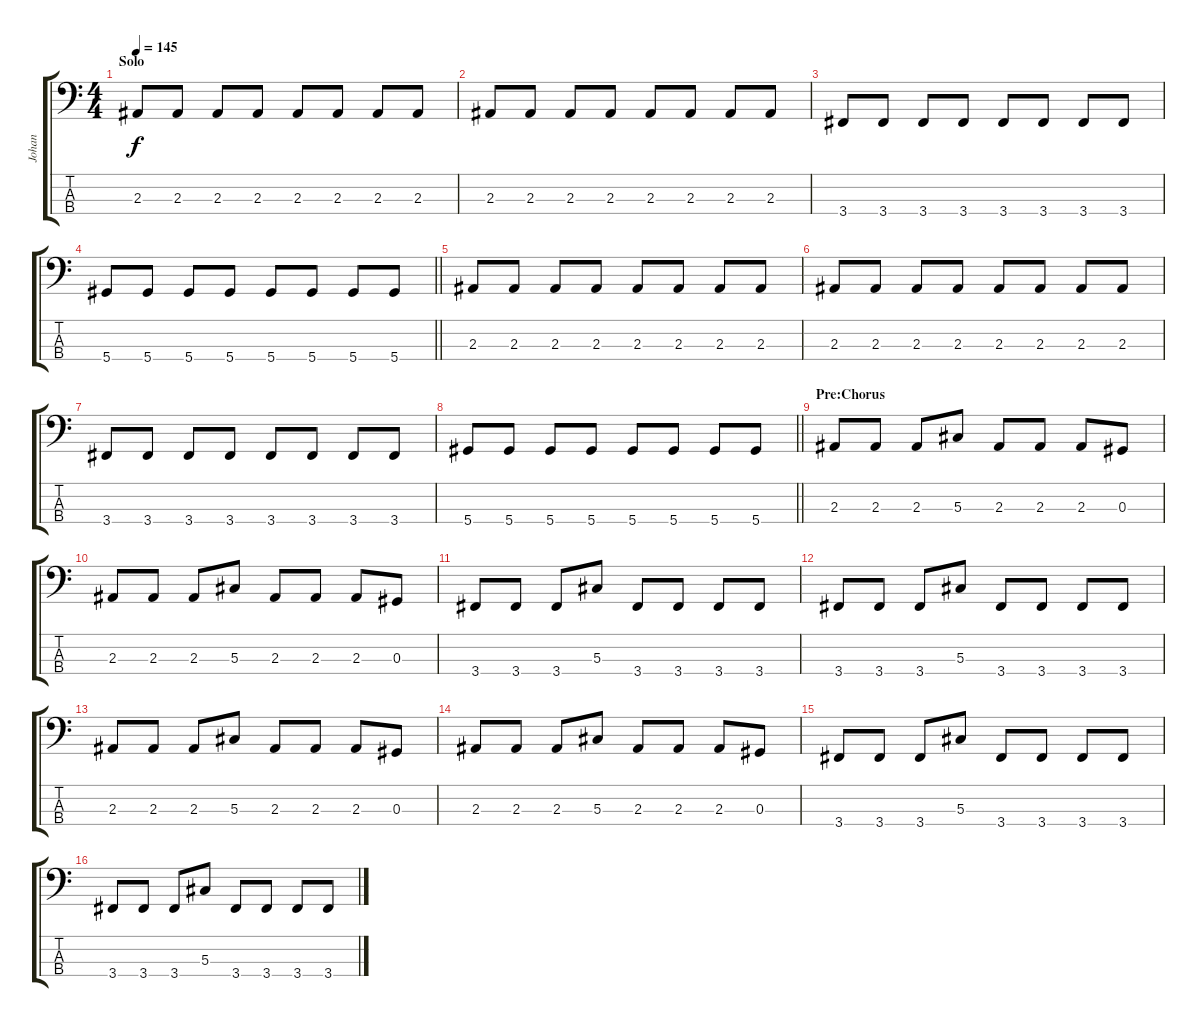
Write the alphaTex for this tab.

\track ("Johan" "Johan") {instrument electricbasspick}
\staff {score tabs}
\tuning (Gb2 Db2 Ab1 Eb1) {hide}
\ts (4 4)
\section ("" "Solo")
\tempo 145
\clef f4
\ks c
2.3.8{dy f} 2.3.8 2.3.8 2.3.8 2.3.8 2.3.8 2.3.8 2.3.8 |
2.3.8 2.3.8 2.3.8 2.3.8 2.3.8 2.3.8 2.3.8 2.3.8 |
3.4.8 3.4.8 3.4.8 3.4.8 3.4.8 3.4.8 3.4.8 3.4.8 |
\barLineRight lightlight
5.4.8 5.4.8 5.4.8 5.4.8 5.4.8 5.4.8 5.4.8 5.4.8 |
2.3.8 2.3.8 2.3.8 2.3.8 2.3.8 2.3.8 2.3.8 2.3.8 |
2.3.8 2.3.8 2.3.8 2.3.8 2.3.8 2.3.8 2.3.8 2.3.8 |
3.4.8 3.4.8 3.4.8 3.4.8 3.4.8 3.4.8 3.4.8 3.4.8 |
\barLineRight lightlight
5.4.8 5.4.8 5.4.8 5.4.8 5.4.8 5.4.8 5.4.8 5.4.8 |
\section ("" "Pre:Chorus")
2.3.8 2.3.8 2.3.8 5.3.8 2.3.8 2.3.8 2.3.8 0.3.8 |
2.3.8 2.3.8 2.3.8 5.3.8 2.3.8 2.3.8 2.3.8 0.3.8 |
3.4.8 3.4.8 3.4.8 5.3.8 3.4.8 3.4.8 3.4.8 3.4.8 |
3.4.8 3.4.8 3.4.8 5.3.8 3.4.8 3.4.8 3.4.8 3.4.8 |
2.3.8 2.3.8 2.3.8 5.3.8 2.3.8 2.3.8 2.3.8 0.3.8 |
2.3.8 2.3.8 2.3.8 5.3.8 2.3.8 2.3.8 2.3.8 0.3.8 |
3.4.8 3.4.8 3.4.8 5.3.8 3.4.8 3.4.8 3.4.8 3.4.8 |
3.4.8 3.4.8 3.4.8 5.3.8 3.4.8 3.4.8 3.4.8 3.4.8
